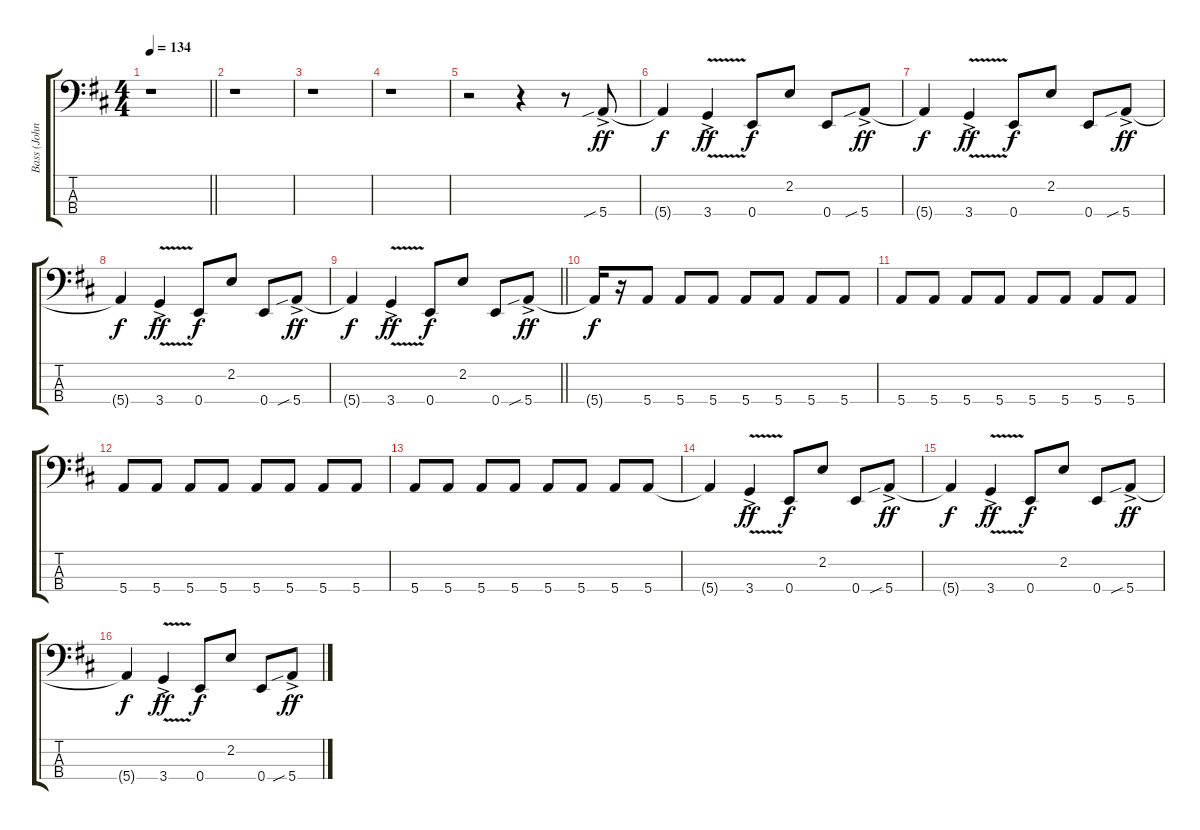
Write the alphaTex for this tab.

\track ("Bass (John Paul Jones)" "Bass (John") {instrument electricbassfinger}
\staff {score tabs}
\tuning (G2 D2 A1 E1) {hide}
\ts (4 4)
\tempo 134
\clef f4
\barLineRight lightlight
\ks d
r.1{dy ff instrument electricbassfinger} |
r.1 |
r.1 |
r.1 |
r.2 r.4 r.8 5.4{sib ac}.8 |
5.4{t}.4{dy f} 3.4{v ac}.4{dy ff} 0.4.8{dy f} 2.2.8 0.4.8 5.4{sib ac}.8{dy ff} |
5.4{t}.4{dy f} 3.4{v ac}.4{dy ff} 0.4.8{dy f} 2.2.8 0.4.8 5.4{sib ac}.8{dy ff} |
5.4{t}.4{dy f} 3.4{v ac}.4{dy ff} 0.4.8{dy f} 2.2.8 0.4.8 5.4{sib ac}.8{dy ff} |
\barLineRight lightlight
5.4{t}.4{dy f} 3.4{v ac}.4{dy ff} 0.4.8{dy f} 2.2.8 0.4.8 5.4{sib ac}.8{dy ff} |
5.4{t}.16{dy f} r.16 5.4.8 5.4.8 5.4.8 5.4.8 5.4.8 5.4.8 5.4.8 |
5.4.8 5.4.8 5.4.8 5.4.8 5.4.8 5.4.8 5.4.8 5.4.8 |
5.4.8 5.4.8 5.4.8 5.4.8 5.4.8 5.4.8 5.4.8 5.4.8 |
5.4.8 5.4.8 5.4.8 5.4.8 5.4.8 5.4.8 5.4.8 5.4.8 |
5.4{t}.4 3.4{v ac}.4{dy ff} 0.4.8{dy f} 2.2.8 0.4.8 5.4{sib ac}.8{dy ff} |
5.4{t}.4{dy f} 3.4{v ac}.4{dy ff} 0.4.8{dy f} 2.2.8 0.4.8 5.4{sib ac}.8{dy ff} |
5.4{t}.4{dy f} 3.4{v ac}.4{dy ff} 0.4.8{dy f} 2.2.8 0.4.8 5.4{sib ac}.8{dy ff}
